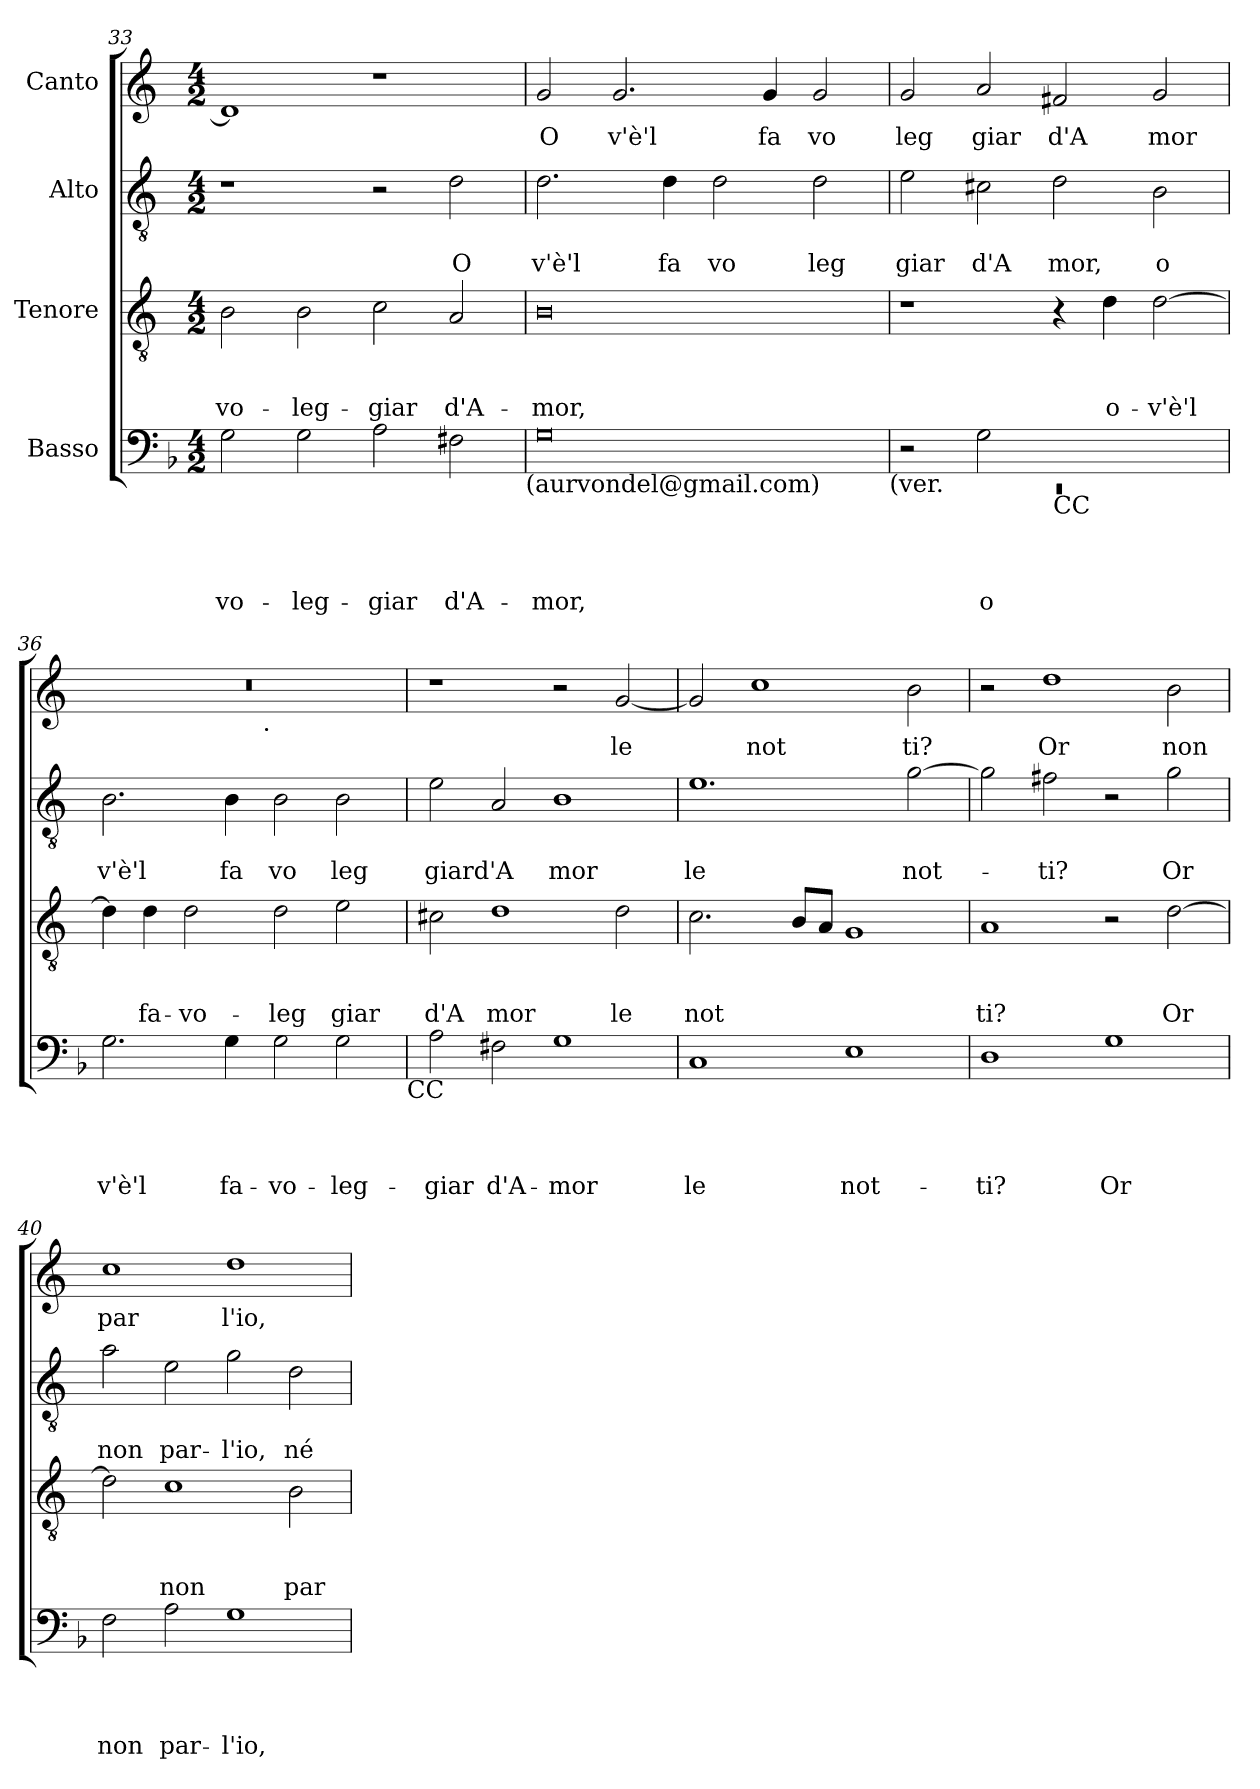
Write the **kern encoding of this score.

**kern	**text	**text	**text	**text	**kern	**text	**text	**text	**kern	**text	**text	**kern	**text
*part4	*part4	*part4	*part4	*part4	*part3	*part3	*part3	*part3	*part2	*part2	*part2	*part1	*part1
*staff4	*staff4	*staff4	*staff4	*staff4	*staff3	*staff3	*staff3	*staff3	*staff2	*staff2	*staff2	*staff1	*staff1
*I"Basso	*	*	*	*	*I"Tenore	*	*	*	*I"Alto	*	*	*I"Canto	*
*clefF4	*	*	*	*	*clefGv2	*	*	*	*clefGv2	*	*	*clefG2	*
*	*	*	*	*	*ITrd-3c-5	*	*	*	*ITrd-3c-5	*	*	*ITrd-3c-5	*
*k[b-]	*	*	*	*	*k[b-]	*	*	*	*k[b-]	*	*	*k[b-]	*
*F:	*	*	*	*	*F:	*	*	*	*F:	*	*	*F:	*
*M4/2	*	*	*	*	*M4/2	*	*	*	*M4/2	*	*	*M4/2	*
=33	=33	=33	=33	=33	=33	=33	=33	=33	=33	=33	=33	=33	=33
!	!	!	!	!LO:LY:b	!	!	!	!LO:LY:b	!	!	!	!	!
2G\	.	.	.	-vo-	2e\	.	.	-vo-	1r	.	.	1g]	.
!	!	!	!	!LO:LY:b	!	!	!	!LO:LY:b	!	!	!	!	!
2G\	.	.	.	-leg-	2e\	.	.	-leg-	.	.	.	.	.
!	!	!	!	!LO:LY:b	!	!	!	!LO:LY:b	!	!	!	!	!
2A\	.	.	.	-giar	2f\	.	.	-giar	2r	.	.	1r	.
!	!	!	!	!LO:LY:b	!	!	!	!LO:LY:b	!	!	!LO:LY:b	!	!
2F#X\	.	.	.	d'A-	2d/	.	.	d'A-	2g\	.	O	.	.
!LO:TX:b:t=(aurvondel@gmail.com)	!	!	!	!	!	!	!	!	!	!	!	!	!
=34	=34	=34	=34	=34	=34	=34	=34	=34	=34	=34	=34	=34	=34
!	!	!	!	!LO:LY:b	!	!	!	!LO:LY:b	!	!	!LO:LY:b	!	!LO:LY:b
0G	.	.	.	-mor,	0e	.	.	-mor,	2.g\	.	v'è'l	2cc/	O
!	!	!	!	!	!	!	!	!	!	!	!	!	!LO:LY:b
.	.	.	.	.	.	.	.	.	.	.	.	2.cc/	v'è'l
!	!	!	!	!	!	!	!	!	!	!	!LO:LY:b	!	!
.	.	.	.	.	.	.	.	.	4g\	.	fa	.	.
!	!	!	!	!	!	!	!	!	!	!	!LO:LY:b	!	!
.	.	.	.	.	.	.	.	.	2g\	.	vo	.	.
!	!	!	!	!	!	!	!	!	!	!	!	!	!LO:LY:b
.	.	.	.	.	.	.	.	.	.	.	.	4cc/	fa
!	!	!	!	!	!	!	!	!	!	!	!LO:LY:b	!	!LO:LY:b
.	.	.	.	.	.	.	.	.	2g\	.	leg	2cc/	vo
!LO:TX:b:t=(ver.	!	!	!	!	!	!	!	!	!	!	!	!	!
=35	=35	=35	=35	=35	=35	=35	=35	=35	=35	=35	=35	=35	=35
*^	*	*	*	*	*	*	*	*	*	*	*	*	*
!	!LO:N:vis=1	!	!	!	!	!	!	!	!	!	!	!LO:LY:b	!	!LO:LY:b
*	*^	*	*	*	*	*	*	*	*	*	*	*	*	*
0ryy	0rEE	2r	.	.	.	.	1r	.	.	.	2a\	.	giar	2cc/	leg
!	!	!	!	!	!	!LO:LY:b	!	!	!	!	!	!	!LO:LY:b	!	!LO:LY:b
.	.	2G\	.	.	.	o-	.	.	.	.	2f#X\	.	d'A	2dd/	giar
!	!	!LO:TX:b:t=CC	!	!	!	!	!	!	!	!	!	!	!	!	!
!	!	!	!	!	!	!	!	!	!	!	!	!	!LO:LY:b	!	!LO:LY:b
.	.	1ryy	.	.	.	.	4r	.	.	.	2g\	.	mor,	2bn/	d'A
!	!	!	!	!	!	!	!	!	!	!LO:LY:b	!	!	!	!	!
.	.	.	.	.	.	.	4g\	.	.	o-	.	.	.	.	.
!	!	!	!	!	!	!	!	!	!	!LO:LY:b	!	!	!LO:LY:b	!	!LO:LY:b
.	.	.	.	.	.	.	[>2g\	.	.	-v'è'l	2e\	.	o	2cc/	mor
*v	*v	*v	*	*	*	*	*	*	*	*	*	*	*	*	*
=36	=36	=36	=36	=36	=36	=36	=36	=36	=36	=36	=36	=36	=36
!	!	!	!	!LO:LY:b	!	!	!	!	!	!	!LO:LY:b	!	!
*	*	*	*	*	*	*	*	*	*	*	*	*^	*
2.G\	.	.	.	-v'è'l	4g\]	.	.	.	2.e\	.	v'è'l	0r	2ryy	.
!	!	!	!	!	!	!	!	!LO:LY:b	!	!	!	!	!	!
.	.	.	.	.	4g\	.	.	fa-	.	.	.	.	.	.
!	!	!	!	!	!	!	!	!LO:LY:b	!	!	!	!	!	!
.	.	.	.	.	2g\	.	.	-vo-	.	.	.	.	4...ryy	.
!	!	!	!	!LO:LY:b	!	!	!	!	!	!	!LO:LY:b	!	!	!
4G\	.	.	.	fa-	.	.	.	.	4e\	.	fa	.	.	.
!	!	!	!	!	!	!	!	!	!	!	!	!	!LO:TX:b:t=.	!
.	.	.	.	.	.	.	.	.	.	.	.	.	1ryy	.
!	!	!	!	!LO:LY:b	!	!	!	!LO:LY:b	!	!	!LO:LY:b	!	!	!
2G\	.	.	.	-vo-	2g\	.	.	-leg	2e\	.	vo	.	.	.
!	!	!	!	!LO:LY:b	!	!	!	!LO:LY:b	!	!	!LO:LY:b	!	!	!
2G\	.	.	.	-leg-	2a\	.	.	giar	2e\	.	leg	.	.	.
.	.	.	.	.	.	.	.	.	.	.	.	.	32ryy	.
!LO:TX:b:t=CC	!	!	!	!	!	!	!	!	!	!	!	!	!	!
!!LO:LB:g=z
=37	=37	=37	=37	=37	=37	=37	=37	=37	=37	=37	=37	=37	=37	=37
!	!	!	!	!LO:LY:b	!	!	!	!LO:LY:b	!	!	!LO:LY:b	!	!	!
*	*	*	*	*	*	*	*	*	*	*	*	*v	*v	*
2A\	.	.	.	-giar	2f#X\	.	.	d'A	2a\	.	giard'A	1r	.
!	!	!	!	!LO:LY:b	!	!	!	!LO:LY:b	!	!	!	!	!
2F#X\	.	.	.	d'A-	1g	.	.	mor	2d/	.	.	.	.
!	!	!	!	!LO:LY:b	!	!	!	!	!	!	!LO:LY:b	!	!
1G	.	.	.	-mor	.	.	.	.	1e	.	mor	2r	.
!	!	!	!	!	!	!	!	!LO:LY:b	!	!	!	!	!LO:LY:b
.	.	.	.	.	2g\	.	.	le	.	.	.	[<2cc/	le
=38	=38	=38	=38	=38	=38	=38	=38	=38	=38	=38	=38	=38	=38
!	!	!	!	!LO:LY:b	!	!	!	!LO:LY:b	!	!	!LO:LY:b	!	!
1C	.	.	.	le	2.f\	.	.	not	1.a	.	le	2cc/]	.
!	!	!	!	!	!	!	!	!	!	!	!	!	!LO:LY:b
.	.	.	.	.	.	.	.	.	.	.	.	1ff	not
.	.	.	.	.	8e/L	.	.	.	.	.	.	.	.
.	.	.	.	.	8d/J	.	.	.	.	.	.	.	.
!	!	!	!	!LO:LY:b	!	!	!	!	!	!	!	!	!
1E	.	.	.	not-	1c	.	.	.	.	.	.	.	.
!	!	!	!	!	!	!	!	!	!	!	!LO:LY:b	!	!LO:LY:b
.	.	.	.	.	.	.	.	.	[>2cc\	.	not-	2ee\	ti?
=39	=39	=39	=39	=39	=39	=39	=39	=39	=39	=39	=39	=39	=39
!	!	!	!	!LO:LY:b	!	!	!	!LO:LY:b	!	!	!	!	!
1D	.	.	.	-ti?	1d	.	.	ti?	2cc\]	.	.	2r	.
!	!	!	!	!	!	!	!	!	!	!	!LO:LY:b	!	!LO:LY:b
.	.	.	.	.	.	.	.	.	2bn\	.	-ti?	1gg	Or
!	!	!	!	!LO:LY:b	!	!	!	!	!	!	!	!	!
1G	.	.	.	Or	2r	.	.	.	2r	.	.	.	.
!	!	!	!	!	!	!	!	!LO:LY:b	!	!	!LO:LY:b	!	!LO:LY:b
.	.	.	.	.	[>2g\	.	.	Or	2cc\	.	Or	2ee\	non
=40	=40	=40	=40	=40	=40	=40	=40	=40	=40	=40	=40	=40	=40
!	!	!	!	!LO:LY:b	!	!	!	!	!	!	!LO:LY:b	!	!LO:LY:b
2F\	.	.	.	non	2g\]	.	.	.	2dd\	.	non	1ff	par
!	!	!	!	!LO:LY:b	!	!	!	!LO:LY:b	!	!	!LO:LY:b	!	!
2A\	.	.	.	par-	1f	.	.	non	2a\	.	par-	.	.
!	!	!	!	!LO:LY:b	!	!	!	!	!	!	!LO:LY:b	!	!LO:LY:b
1G	.	.	.	-l'io,	.	.	.	.	2cc\	.	-l'io,	1gg	l'io,
!	!	!	!	!	!	!	!	!LO:LY:b	!	!	!LO:LY:b	!	!
.	.	.	.	.	2e\	.	.	par	2g\	.	né	.	.
=	=	=	=	=	=	=	=	=	=	=	=	=	=
*-	*-	*-	*-	*-	*-	*-	*-	*-	*-	*-	*-	*-	*-
